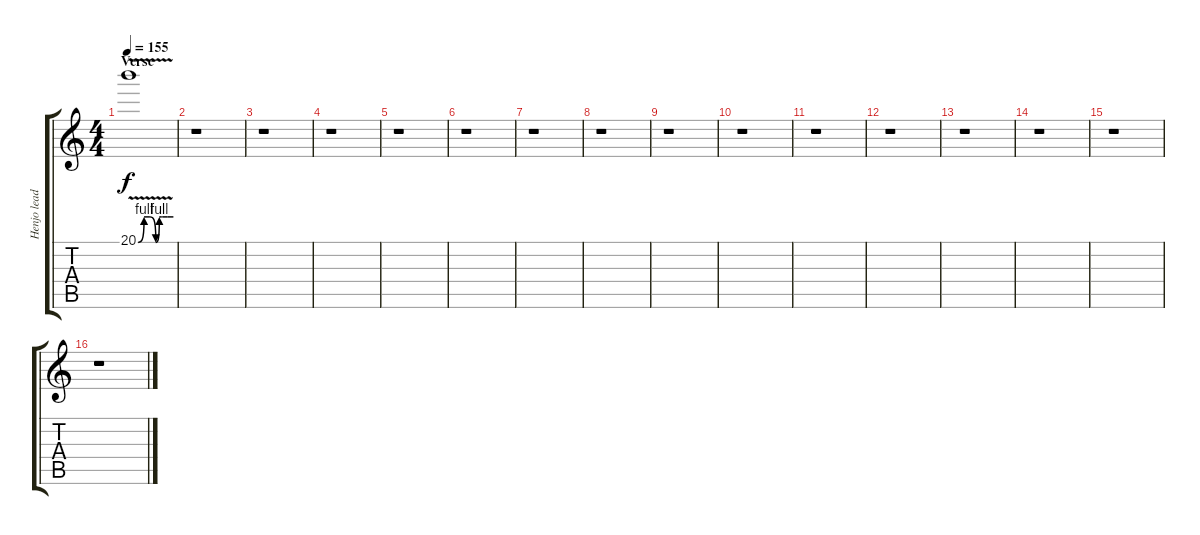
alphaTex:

\track ("Henjo lead" "Henjo lead") {instrument distortionguitar}
\staff {score tabs}
\tuning (Eb4 Bb3 Gb3 Db3 Ab2 Eb2) {hide}
\ts (4 4)
\section ("" "Verse")
\tempo 155
\clef g2
\ks c
20.1{be (custom 0 0 10 4 20 4 30 0 36 4 40 4 42 4 50 4 60 4) v}.1{dy f} |
r.1 |
r.1 |
r.1 |
r.1 |
r.1 |
r.1 |
r.1 |
r.1 |
r.1 |
r.1 |
r.1 |
r.1 |
r.1 |
r.1 |
r.1
